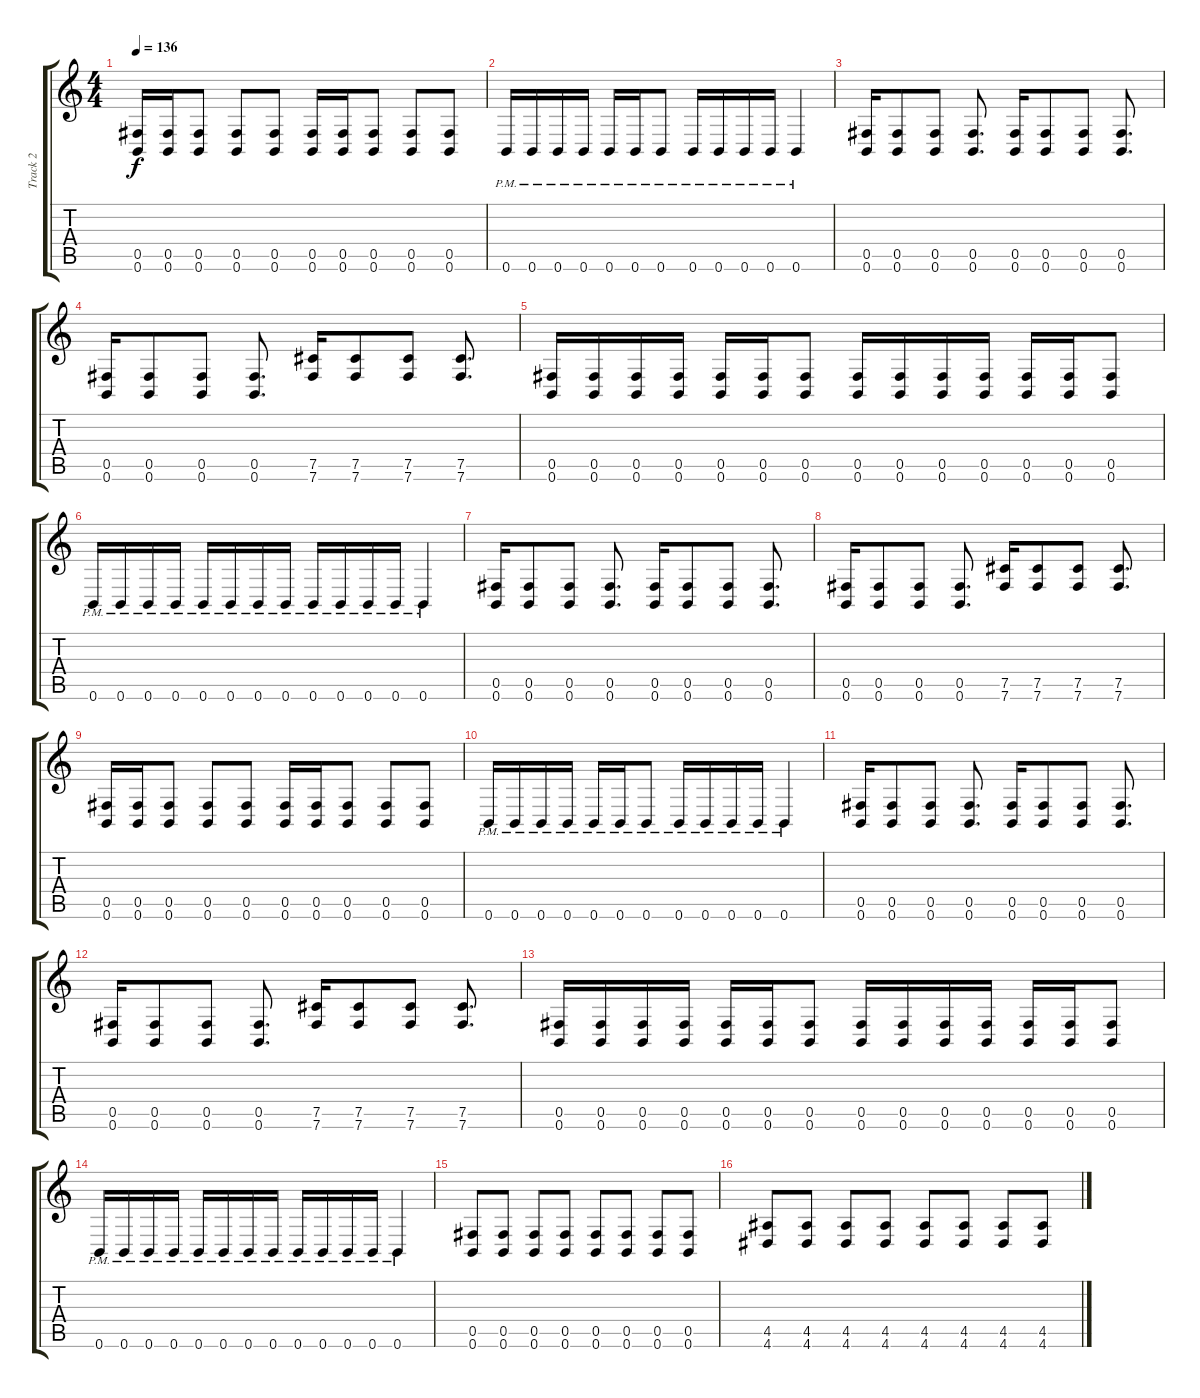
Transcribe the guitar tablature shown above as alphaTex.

\track ("Track 2" "Track 2") {instrument distortionguitar}
\staff {score tabs}
\tuning (Db4 Ab3 E3 B2 Gb2 B1) {hide}
\ts (4 4)
\tempo 136
\clef g2
\ks c
(0.5 0.6).16{dy f} (0.5 0.6).16 (0.5 0.6).8 (0.5 0.6).8 (0.5 0.6).8 (0.5 0.6).16 (0.5 0.6).16 (0.5 0.6).8 (0.5 0.6).8 (0.5 0.6).8 |
0.6{pm}.16 0.6{pm}.16 0.6{pm}.16 0.6{pm}.16 0.6{pm}.16 0.6{pm}.16 0.6{pm}.8 0.6{pm}.16 0.6{pm}.16 0.6{pm}.16 0.6{pm}.16 0.6{pm}.4 |
(0.5 0.6).16 (0.5 0.6).8 (0.5 0.6).8 (0.5 0.6).8{d} (0.5 0.6).16 (0.5 0.6).8 (0.5 0.6).8 (0.5 0.6).8{d} |
(0.5 0.6).16 (0.5 0.6).8 (0.5 0.6).8 (0.5 0.6).8{d} (7.5 7.6).16 (7.5 7.6).8 (7.5 7.6).8 (7.5 7.6).8{d} |
(0.5 0.6).16 (0.5 0.6).16 (0.5 0.6).16 (0.5 0.6).16 (0.5 0.6).16 (0.5 0.6).16 (0.5 0.6).8 (0.5 0.6).16 (0.5 0.6).16 (0.5 0.6).16 (0.5 0.6).16 (0.5 0.6).16 (0.5 0.6).16 (0.5 0.6).8 |
0.6{pm}.16 0.6{pm}.16 0.6{pm}.16 0.6{pm}.16 0.6{pm}.16 0.6{pm}.16 0.6{pm}.16 0.6{pm}.16 0.6{pm}.16 0.6{pm}.16 0.6{pm}.16 0.6{pm}.16 0.6{pm}.4 |
(0.5 0.6).16 (0.5 0.6).8 (0.5 0.6).8 (0.5 0.6).8{d} (0.5 0.6).16 (0.5 0.6).8 (0.5 0.6).8 (0.5 0.6).8{d} |
(0.5 0.6).16 (0.5 0.6).8 (0.5 0.6).8 (0.5 0.6).8{d} (7.5 7.6).16 (7.5 7.6).8 (7.5 7.6).8 (7.5 7.6).8{d} |
(0.5 0.6).16 (0.5 0.6).16 (0.5 0.6).8 (0.5 0.6).8 (0.5 0.6).8 (0.5 0.6).16 (0.5 0.6).16 (0.5 0.6).8 (0.5 0.6).8 (0.5 0.6).8 |
0.6{pm}.16 0.6{pm}.16 0.6{pm}.16 0.6{pm}.16 0.6{pm}.16 0.6{pm}.16 0.6{pm}.8 0.6{pm}.16 0.6{pm}.16 0.6{pm}.16 0.6{pm}.16 0.6{pm}.4 |
(0.5 0.6).16 (0.5 0.6).8 (0.5 0.6).8 (0.5 0.6).8{d} (0.5 0.6).16 (0.5 0.6).8 (0.5 0.6).8 (0.5 0.6).8{d} |
(0.5 0.6).16 (0.5 0.6).8 (0.5 0.6).8 (0.5 0.6).8{d} (7.5 7.6).16 (7.5 7.6).8 (7.5 7.6).8 (7.5 7.6).8{d} |
(0.5 0.6).16 (0.5 0.6).16 (0.5 0.6).16 (0.5 0.6).16 (0.5 0.6).16 (0.5 0.6).16 (0.5 0.6).8 (0.5 0.6).16 (0.5 0.6).16 (0.5 0.6).16 (0.5 0.6).16 (0.5 0.6).16 (0.5 0.6).16 (0.5 0.6).8 |
0.6{pm}.16 0.6{pm}.16 0.6{pm}.16 0.6{pm}.16 0.6{pm}.16 0.6{pm}.16 0.6{pm}.16 0.6{pm}.16 0.6{pm}.16 0.6{pm}.16 0.6{pm}.16 0.6{pm}.16 0.6{pm}.4 |
(0.5 0.6).8 (0.5 0.6).8 (0.5 0.6).8 (0.5 0.6).8 (0.5 0.6).8 (0.5 0.6).8 (0.5 0.6).8 (0.5 0.6).8 |
(4.5 4.6).8 (4.5 4.6).8 (4.5 4.6).8 (4.5 4.6).8 (4.5 4.6).8 (4.5 4.6).8 (4.5 4.6).8 (4.5 4.6).8
